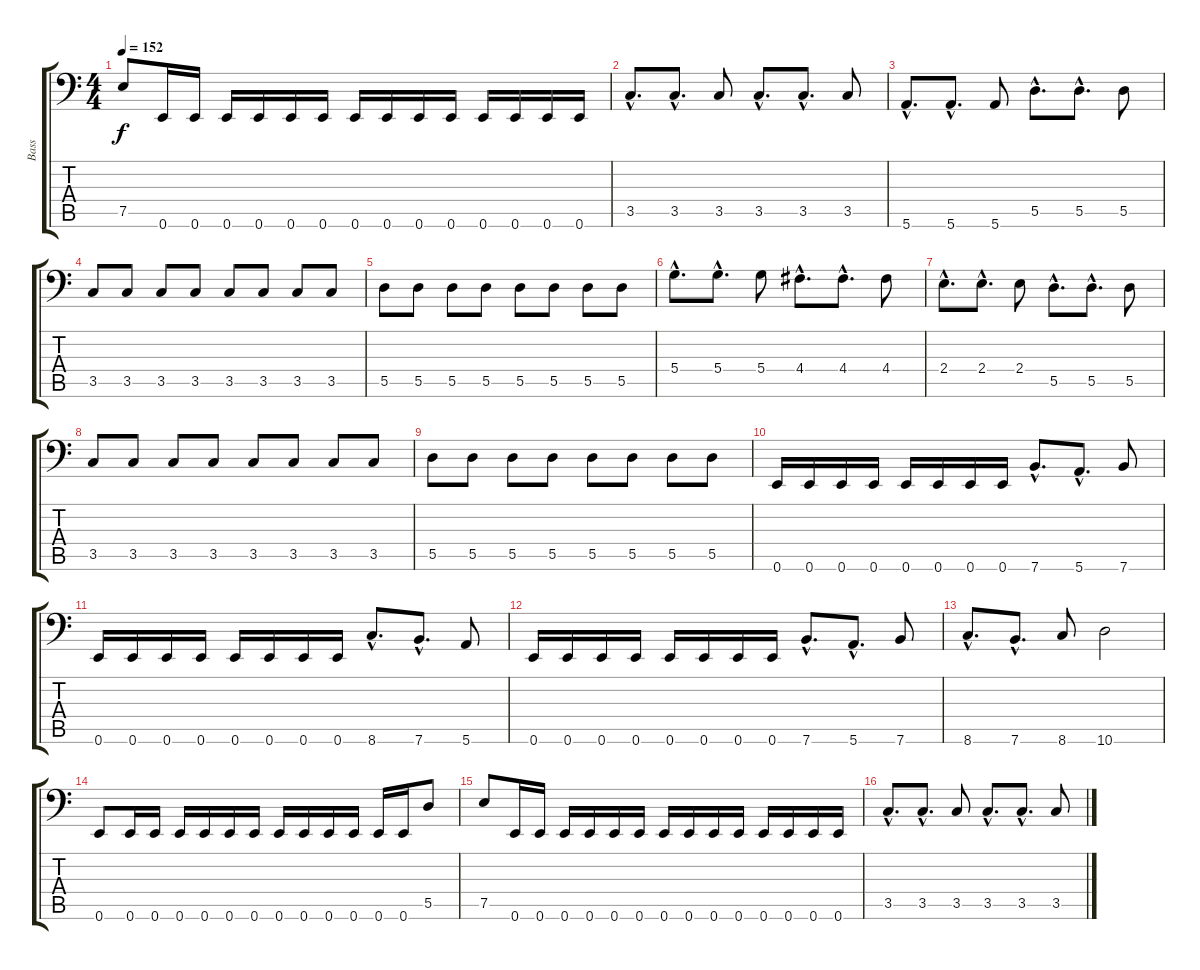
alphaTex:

\track ("Bass" "Bass") {instrument electricbasspick}
\staff {score tabs}
\tuning (E3 B2 G2 D2 A1 E1) {hide}
\ts (4 4)
\tempo 152
\clef f4
\ks c
7.5.8{dy f} 0.6.16 0.6.16 0.6.16 0.6.16 0.6.16 0.6.16 0.6.16 0.6.16 0.6.16 0.6.16 0.6.16 0.6.16 0.6.16 0.6.16 |
3.5{hac}.8{d} 3.5{hac}.8{d} 3.5.8 3.5{hac}.8{d} 3.5{hac}.8{d} 3.5.8 |
5.6{hac}.8{d} 5.6{hac}.8{d} 5.6.8 5.5{hac}.8{d} 5.5{hac}.8{d} 5.5.8 |
3.5.8 3.5.8 3.5.8 3.5.8 3.5.8 3.5.8 3.5.8 3.5.8 |
5.5.8 5.5.8 5.5.8 5.5.8 5.5.8 5.5.8 5.5.8 5.5.8 |
5.4{hac}.8{d} 5.4{hac}.8{d} 5.4.8 4.4{hac}.8{d} 4.4{hac}.8{d} 4.4.8 |
2.4{hac}.8{d} 2.4{hac}.8{d} 2.4.8 5.5{hac}.8{d} 5.5{hac}.8{d} 5.5.8 |
3.5.8 3.5.8 3.5.8 3.5.8 3.5.8 3.5.8 3.5.8 3.5.8 |
5.5.8 5.5.8 5.5.8 5.5.8 5.5.8 5.5.8 5.5.8 5.5.8 |
0.6.16 0.6.16 0.6.16 0.6.16 0.6.16 0.6.16 0.6.16 0.6.16 7.6{hac}.8{d} 5.6{hac}.8{d} 7.6.8 |
0.6.16 0.6.16 0.6.16 0.6.16 0.6.16 0.6.16 0.6.16 0.6.16 8.6{hac}.8{d} 7.6{hac}.8{d} 5.6.8 |
0.6.16 0.6.16 0.6.16 0.6.16 0.6.16 0.6.16 0.6.16 0.6.16 7.6{hac}.8{d} 5.6{hac}.8{d} 7.6.8 |
8.6{hac}.8{d} 7.6{hac}.8{d} 8.6.8 10.6.2 |
0.6.8 0.6.16 0.6.16 0.6.16 0.6.16 0.6.16 0.6.16 0.6.16 0.6.16 0.6.16 0.6.16 0.6.16 0.6.16 5.5.8 |
7.5.8 0.6.16 0.6.16 0.6.16 0.6.16 0.6.16 0.6.16 0.6.16 0.6.16 0.6.16 0.6.16 0.6.16 0.6.16 0.6.16 0.6.16 |
3.5{hac}.8{d} 3.5{hac}.8{d} 3.5.8 3.5{hac}.8{d} 3.5{hac}.8{d} 3.5.8
